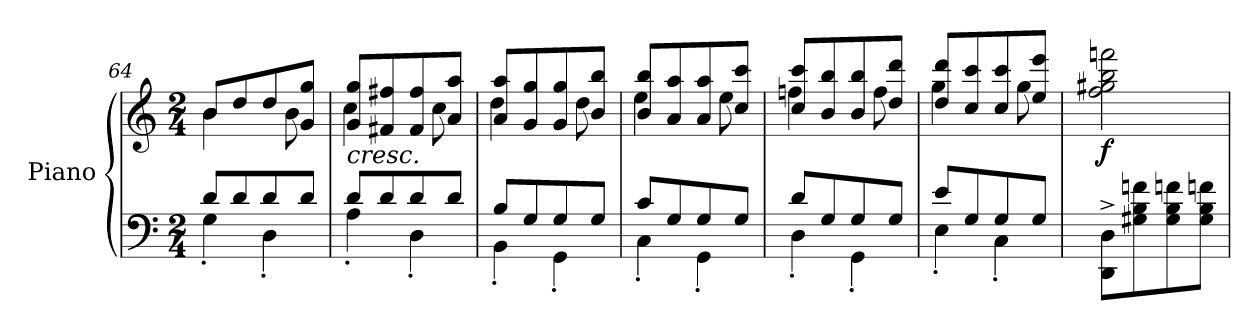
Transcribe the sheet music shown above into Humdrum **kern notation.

**kern	**kern	**dynam
*part1	*part1	*part1
*staff2	*staff1	*staff1/2
*I"Piano	*	*
*I'Pno.	*	*
!!LO:PB:g=z
*clefF4	*clefG2	*
*k[]	*k[]	*
*M2/4	*M2/4	*
=64	=64	=64
*^	*^	*
8d/L	4G'\	8b/L	4b\	.
8d/	.	8dd/	.	.
8d/	4D'\	8dd/	8ryy	.
8d/J	.	8g/ 8gg/J	8b\	.
=65	=65	=65	=65	=65
!	!	!LO:TX:b:i:t=cresc.	!	!
8d/L	4A'\	8g/ 8gg/L	4cc\	.
8d/	.	8f#X/ 8ff#X/	.	.
8d/	4D'\	8f#/ 8ff#/	8reyy	.
8d/J	.	8a/ 8aa/J	8cc\	.
=66	=66	=66	=66	=66
8B/L	4BB'\	8a/ 8aa/L	4dd\	.
8G/	.	8g/ 8gg/	.	.
8G/	4GG'\	8g/ 8gg/	8reyy	.
8G/J	.	8b/ 8bb/J	8dd\	.
=67	=67	=67	=67	=67
8c/L	4C'\	8b/ 8bb/L	4ee\	.
8G/	.	8a/ 8aa/	.	.
8G/	4GG'\	8a/ 8aa/	8ryy	.
8G/J	.	8cc/ 8ccc/J	8ee\	.
=68	=68	=68	=68	=68
8d/L	4D'\	8cc/ 8ccc/L	4ffn\	.
8G/	.	8b/ 8bb/	.	.
8G/	4GG'\	8b/ 8bb/	8ryy	.
8G/J	.	8dd/ 8ddd/J	8ff\	.
=69	=69	=69	=69	=69
8e/L	4E'\	8dd/ 8ddd/L	4gg\	.
8G/	.	8cc/ 8ccc/	.	.
8G/	4C'\	8cc/ 8ccc/	8ryy	.
8G/J	.	8ee/ 8eee/J	8gg\	.
*v	*v	*	*	*
=70	=70	=70	=70
!	!	!	!LO:DY:b
*	*v	*v	*
8DD\^ 8D\^L	2ff\ 2gg#X\ 2bb\ 2fffn\	f
8G#X\ 8B\ 8fn\	.	.
8G#\ 8B\ 8fn\	.	.
8G#\ 8B\ 8fn\J	.	.
=	=	=
*-	*-	*-
